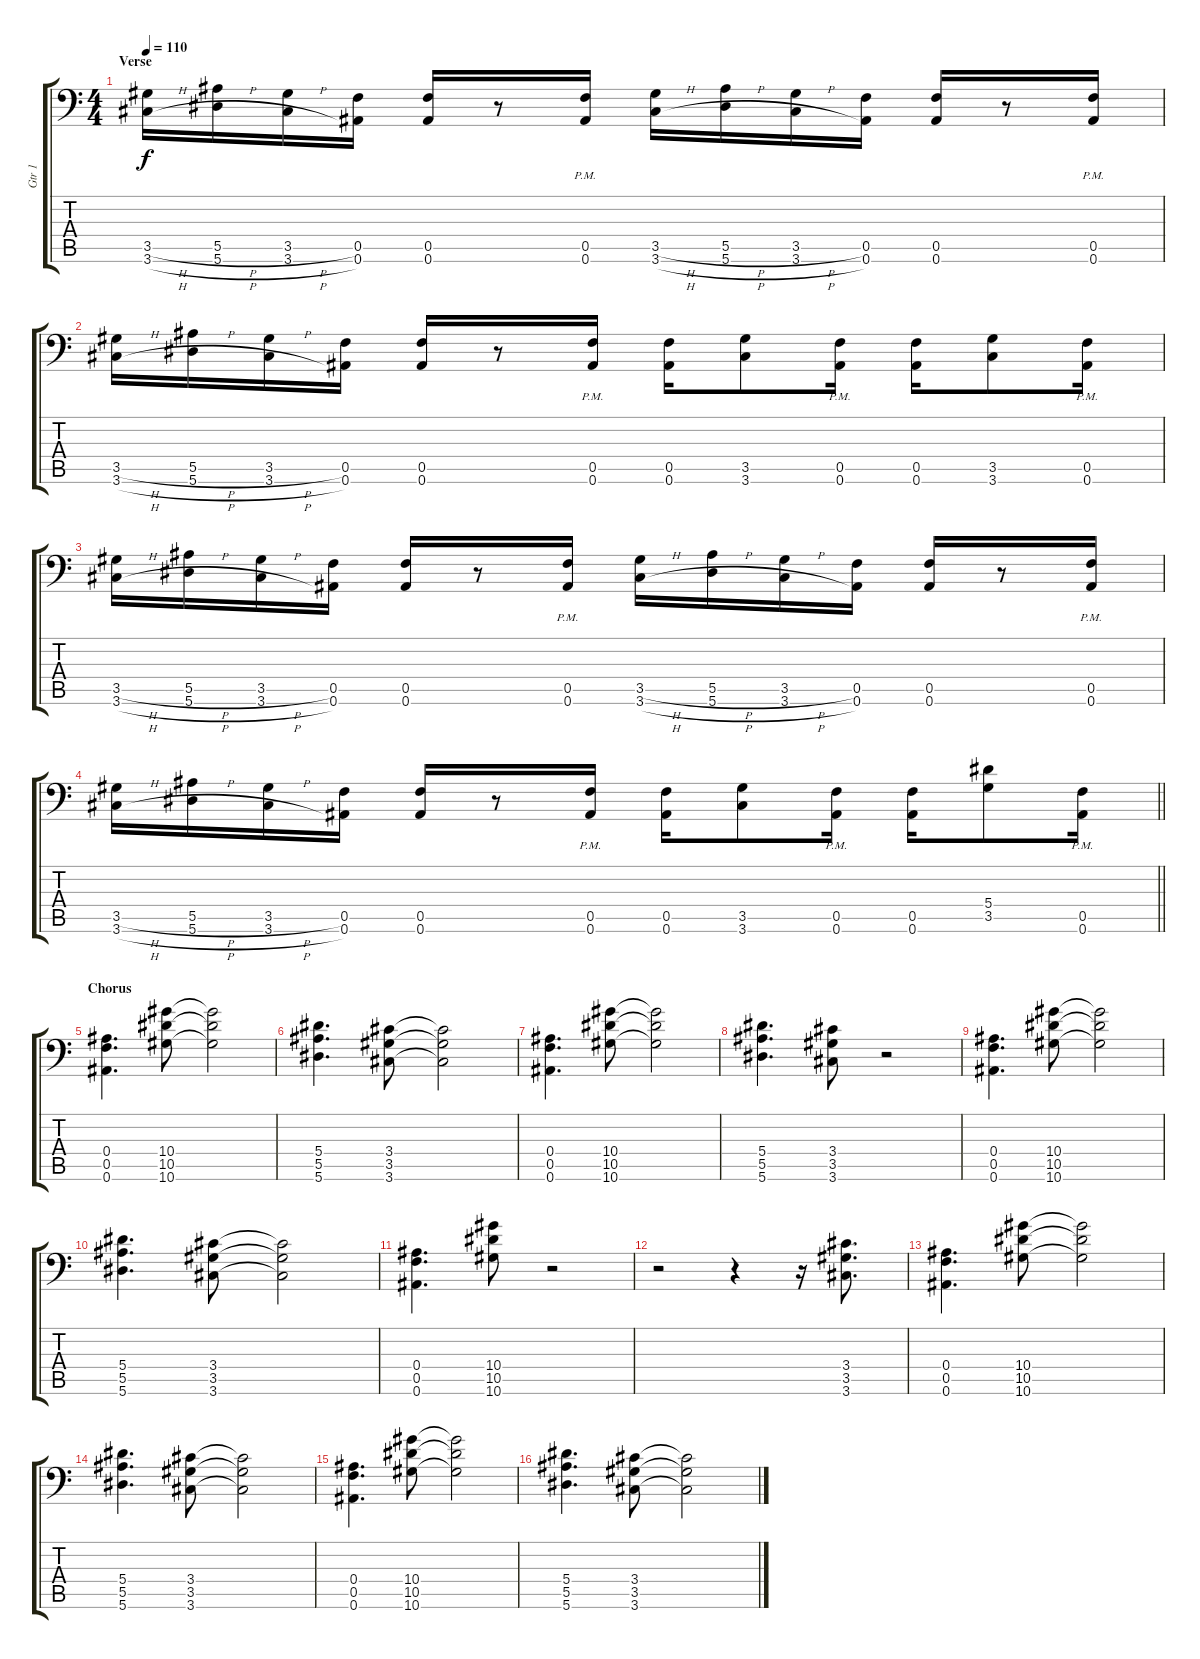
\track ("Gtr 1" "Gtr 1") {instrument distortionguitar}
\staff {score tabs}
\tuning (C4 G3 Eb3 Bb2 F2 Bb1) {hide}
\ts (4 4)
\section ("" "Verse")
\tempo 110
\clef f4
\ks c
(3.5{h} 3.6{h}).16{dy f} (5.5{h} 5.6{h}).16 (3.5{h} 3.6{h}).16 (0.5 0.6).16 (0.5 0.6).16 r.8 (0.5{pm} 0.6{pm}).16 (3.5{h} 3.6{h}).16 (5.5{h} 5.6{h}).16 (3.5{h} 3.6{h}).16 (0.5 0.6).16 (0.5 0.6).16 r.8 (0.5{pm} 0.6{pm}).16 |
(3.5{h} 3.6{h}).16 (5.5{h} 5.6{h}).16 (3.5{h} 3.6{h}).16 (0.5 0.6).16 (0.5 0.6).16 r.8 (0.5{pm} 0.6{pm}).16 (0.5 0.6).16 (3.5 3.6).8 (0.5{pm} 0.6{pm}).16 (0.5 0.6).16 (3.5 3.6).8 (0.5{pm} 0.6{pm}).16 |
(3.5{h} 3.6{h}).16 (5.5{h} 5.6{h}).16 (3.5{h} 3.6{h}).16 (0.5 0.6).16 (0.5 0.6).16 r.8 (0.5{pm} 0.6{pm}).16 (3.5{h} 3.6{h}).16 (5.5{h} 5.6{h}).16 (3.5{h} 3.6{h}).16 (0.5 0.6).16 (0.5 0.6).16 r.8 (0.5{pm} 0.6{pm}).16 |
\barLineRight lightlight
(3.5{h} 3.6{h}).16 (5.5{h} 5.6{h}).16 (3.5{h} 3.6{h}).16 (0.5 0.6).16 (0.5 0.6).16 r.8 (0.5{pm} 0.6{pm}).16 (0.5 0.6).16 (3.5 3.6).8 (0.5{pm} 0.6{pm}).16 (0.5 0.6).16 (5.4 3.5).8 (0.5{pm} 0.6{pm}).16 |
\section ("" "Chorus")
(0.4 0.5 0.6).4{d} (10.4 10.5 10.6).8 (10.4{t} 10.5{t} 10.6{t}).2 |
(5.4 5.5 5.6).4{d} (3.4 3.5 3.6).8 (3.4{t} 3.5{t} 3.6{t}).2 |
(0.4 0.5 0.6).4{d} (10.4 10.5 10.6).8 (10.4{t} 10.5{t} 10.6{t}).2 |
(5.4 5.5 5.6).4{d} (3.4 3.5 3.6).8 r.2 |
(0.4 0.5 0.6).4{d} (10.4 10.5 10.6).8 (10.4{t} 10.5{t} 10.6{t}).2 |
(5.4 5.5 5.6).4{d} (3.4 3.5 3.6).8 (3.4{t} 3.5{t} 3.6{t}).2 |
(0.4 0.5 0.6).4{d} (10.4 10.5 10.6).8 r.2 |
r.2 r.4 r.16 (3.4 3.5 3.6).8{d} |
(0.4 0.5 0.6).4{d} (10.4 10.5 10.6).8 (10.4{t} 10.5{t} 10.6{t}).2 |
(5.4 5.5 5.6).4{d} (3.4 3.5 3.6).8 (3.4{t} 3.5{t} 3.6{t}).2 |
(0.4 0.5 0.6).4{d} (10.4 10.5 10.6).8 (10.4{t} 10.5{t} 10.6{t}).2 |
(5.4 5.5 5.6).4{d} (3.4 3.5 3.6).8 (3.4{t} 3.5{t} 3.6{t}).2
